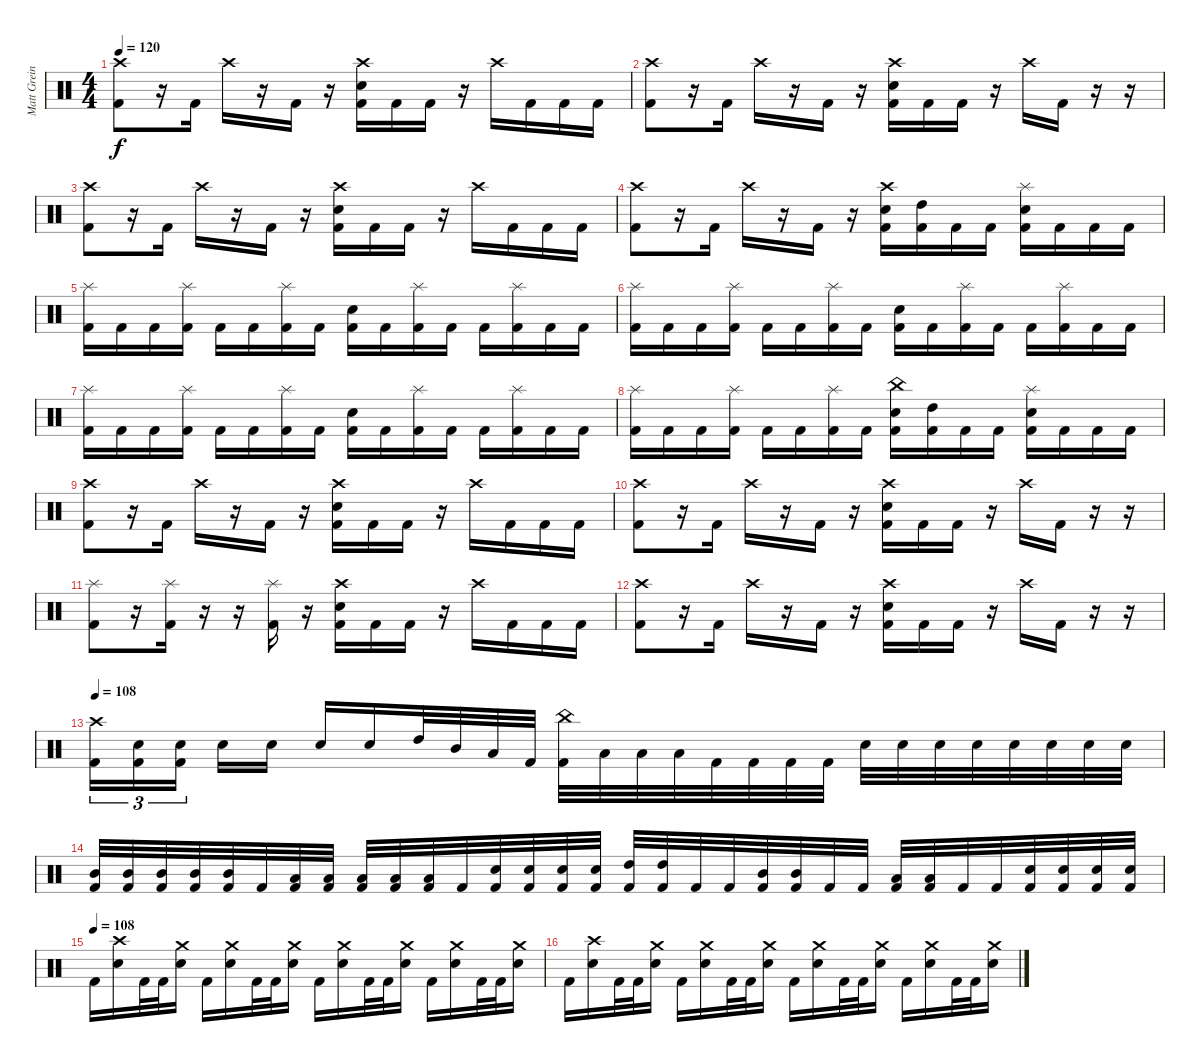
\track ("Matt Greiner" "Matt Grein") {instrument percussion}
\staff {score}
\articulation defaults
\ts (4 4)
\tempo 120
\clef neutral
\ks c
("Crash high (hit)" "Kick (hit) 2").8{dy f} r.16 "Kick (hit) 2".16 "Crash high (hit)".16 r.16 "Kick (hit) 2".16 r.16 ("Crash high (hit)" "Electric Snare (hit)" "Kick (hit) 2").16 "Kick (hit) 2".16 "Kick (hit) 2".16 r.16 "Crash high (hit)".16 "Kick (hit) 2".16 "Kick (hit) 2".16 "Kick (hit) 2".16 |
("Crash high (hit)" "Kick (hit) 2").8 r.16 "Kick (hit) 2".16 "Crash high (hit)".16 r.16 "Kick (hit) 2".16 r.16 ("Crash high (hit)" "Electric Snare (hit)" "Kick (hit) 2").16 "Kick (hit) 2".16 "Kick (hit) 2".16 r.16 "Crash high (hit)".16 "Kick (hit) 2".16 r.16 r.16 |
("Crash high (hit)" "Kick (hit) 2").8 r.16 "Kick (hit) 2".16 "Crash high (hit)".16 r.16 "Kick (hit) 2".16 r.16 ("Crash high (hit)" "Electric Snare (hit)" "Kick (hit) 2").16 "Kick (hit) 2".16 "Kick (hit) 2".16 r.16 "Crash high (hit)".16 "Kick (hit) 2".16 "Kick (hit) 2".16 "Kick (hit) 2".16 |
("Crash high (hit)" "Kick (hit) 2").8 r.16 "Kick (hit) 2".16 "Crash high (hit)".16 r.16 "Kick (hit) 2".16 r.16 ("Crash high (hit)" "Electric Snare (hit)" "Kick (hit) 2").16 ("High Tom (hit)" "Kick (hit) 2").16 "Kick (hit) 2".16 "Kick (hit) 2".16 ("Splash (hit)" "Electric Snare (hit)" "Kick (hit) 2").16 "Kick (hit) 2".16 "Kick (hit) 2".16 "Kick (hit) 2".16 |
("Splash (hit)" "Kick (hit) 2").16 "Kick (hit) 2".16 "Kick (hit) 2".16 ("Splash (hit)" "Kick (hit) 2").16 "Kick (hit) 2".16 "Kick (hit) 2".16 ("Splash (hit)" "Kick (hit) 2").16 "Kick (hit) 2".16 ("Electric Snare (hit)" "Kick (hit) 2").16 "Kick (hit) 2".16 ("Splash (hit)" "Kick (hit) 2").16 "Kick (hit) 2".16 "Kick (hit) 2".16 ("Splash (hit)" "Kick (hit) 2").16 "Kick (hit) 2".16 "Kick (hit) 2".16 |
("Splash (hit)" "Kick (hit) 2").16 "Kick (hit) 2".16 "Kick (hit) 2".16 ("Splash (hit)" "Kick (hit) 2").16 "Kick (hit) 2".16 "Kick (hit) 2".16 ("Splash (hit)" "Kick (hit) 2").16 "Kick (hit) 2".16 ("Electric Snare (hit)" "Kick (hit) 2").16 "Kick (hit) 2".16 ("Splash (hit)" "Kick (hit) 2").16 "Kick (hit) 2".16 "Kick (hit) 2".16 ("Splash (hit)" "Kick (hit) 2").16 "Kick (hit) 2".16 "Kick (hit) 2".16 |
("Splash (hit)" "Kick (hit) 2").16 "Kick (hit) 2".16 "Kick (hit) 2".16 ("Splash (hit)" "Kick (hit) 2").16 "Kick (hit) 2".16 "Kick (hit) 2".16 ("Splash (hit)" "Kick (hit) 2").16 "Kick (hit) 2".16 ("Electric Snare (hit)" "Kick (hit) 2").16 "Kick (hit) 2".16 ("Splash (hit)" "Kick (hit) 2").16 "Kick (hit) 2".16 "Kick (hit) 2".16 ("Splash (hit)" "Kick (hit) 2").16 "Kick (hit) 2".16 "Kick (hit) 2".16 |
("Splash (hit)" "Kick (hit) 2").16 "Kick (hit) 2".16 "Kick (hit) 2".16 ("Splash (hit)" "Kick (hit) 2").16 "Kick (hit) 2".16 "Kick (hit) 2".16 ("Splash (hit)" "Kick (hit) 2").16 "Kick (hit) 2".16 ("China (hit)" "Electric Snare (hit)" "Kick (hit) 2").16 ("High Tom (hit)" "Kick (hit) 2").16 "Kick (hit) 2".16 "Kick (hit) 2".16 ("Splash (hit)" "Electric Snare (hit)" "Kick (hit) 2").16 "Kick (hit) 2".16 "Kick (hit) 2".16 "Kick (hit) 2".16 |
("Crash high (hit)" "Kick (hit) 2").8 r.16 "Kick (hit) 2".16 "Crash high (hit)".16 r.16 "Kick (hit) 2".16 r.16 ("Crash high (hit)" "Electric Snare (hit)" "Kick (hit) 2").16 "Kick (hit) 2".16 "Kick (hit) 2".16 r.16 "Crash high (hit)".16 "Kick (hit) 2".16 "Kick (hit) 2".16 "Kick (hit) 2".16 |
("Crash high (hit)" "Kick (hit) 2").8 r.16 "Kick (hit) 2".16 "Crash high (hit)".16 r.16 "Kick (hit) 2".16 r.16 ("Crash high (hit)" "Electric Snare (hit)" "Kick (hit) 2").16 "Kick (hit) 2".16 "Kick (hit) 2".16 r.16 "Crash high (hit)".16 "Kick (hit) 2".16 r.16 r.16 |
("Splash (hit)" "Kick (hit) 2").8 r.16 ("Splash (hit)" "Kick (hit) 2").16 r.16 r.16 ("Splash (hit)" "Kick (hit) 2").16 r.16 ("Crash high (hit)" "Electric Snare (hit)" "Kick (hit) 2").16 "Kick (hit) 2".16 "Kick (hit) 2".16 r.16 "Crash high (hit)".16 "Kick (hit) 2".16 "Kick (hit) 2".16 "Kick (hit) 2".16 |
("Crash high (hit)" "Kick (hit) 2").8 r.16 "Kick (hit) 2".16 "Crash high (hit)".16 r.16 "Kick (hit) 2".16 r.16 ("Crash high (hit)" "Electric Snare (hit)" "Kick (hit) 2").16 "Kick (hit) 2".16 "Kick (hit) 2".16 r.16 "Crash high (hit)".16 "Kick (hit) 2".16 r.16 r.16 |
\tempo 108
("Crash high (hit)" "Kick (hit) 2").16{tu (3 2)} ("Electric Snare (hit)" "Kick (hit) 2").16{tu (3 2)} ("Electric Snare (hit)" "Kick (hit) 2").16{tu (3 2) beam splitsecondary} "Electric Snare (hit)".16 "Electric Snare (hit)".16 "Electric Snare (hit)".16 "Electric Snare (hit)".16 "High Tom (hit)".32 "Mid Tom (hit)".32 "Low Tom (hit)".32 "Kick (hit) 2".32 ("China (hit)" "Kick (hit) 2").32 "Low Tom (hit)".32 "Low Tom (hit)".32 "Low Tom (hit)".32 "Kick (hit) 2".32 "Kick (hit) 2".32 "Kick (hit) 2".32 "Kick (hit) 2".32 "Electric Snare (hit)".32 "Electric Snare (hit)".32 "Electric Snare (hit)".32 "Electric Snare (hit)".32 "Electric Snare (hit)".32 "Electric Snare (hit)".32 "Electric Snare (hit)".32 "Electric Snare (hit)".32 |
("Mid Tom (hit)" "Kick (hit) 2").32 ("Mid Tom (hit)" "Kick (hit) 2").32 ("Mid Tom (hit)" "Kick (hit) 2").32 ("Mid Tom (hit)" "Kick (hit) 2").32 ("Mid Tom (hit)" "Kick (hit) 2").32 "Kick (hit) 2".32 ("Low Tom (hit)" "Kick (hit) 2").32 ("Low Tom (hit)" "Kick (hit) 2").32 ("Low Tom (hit)" "Kick (hit) 2").32 ("Low Tom (hit)" "Kick (hit) 2").32 ("Low Tom (hit)" "Kick (hit) 2").32 "Kick (hit) 2".32 ("Electric Snare (hit)" "Kick (hit) 2").32 ("Electric Snare (hit)" "Kick (hit) 2").32 ("Electric Snare (hit)" "Kick (hit) 2").32 ("Electric Snare (hit)" "Kick (hit) 2").32 ("High Tom (hit)" "Kick (hit) 2").32 ("High Tom (hit)" "Kick (hit) 2").32 "Kick (hit) 2".32 "Kick (hit) 2".32 ("Mid Tom (hit)" "Kick (hit) 2").32 ("Mid Tom (hit)" "Kick (hit) 2").32 "Kick (hit) 2".32 "Kick (hit) 2".32 ("Low Tom (hit)" "Kick (hit) 2").32 ("Low Tom (hit)" "Kick (hit) 2").32 "Kick (hit) 2".32 "Kick (hit) 2".32 ("Electric Snare (hit)" "Kick (hit) 2").32 ("Electric Snare (hit)" "Kick (hit) 2").32 ("Electric Snare (hit)" "Kick (hit) 2").32 ("Electric Snare (hit)" "Kick (hit) 2").32 |
\tempo (108)
"Kick (hit) 2".16 ("Crash high (hit)" "Electric Snare (hit)").16 "Kick (hit) 2".32 "Kick (hit) 2".32 ("Crash medium (hit)" "Electric Snare (hit)").16 "Kick (hit) 2".16 ("Crash medium (hit)" "Electric Snare (hit)").16 "Kick (hit) 2".32 "Kick (hit) 2".32 ("Crash medium (hit)" "Electric Snare (hit)").16 "Kick (hit) 2".16 ("Crash medium (hit)" "Electric Snare (hit)").16 "Kick (hit) 2".32 "Kick (hit) 2".32 ("Crash medium (hit)" "Electric Snare (hit)").16 "Kick (hit) 2".16 ("Crash medium (hit)" "Electric Snare (hit)").16 "Kick (hit) 2".32 "Kick (hit) 2".32 ("Crash medium (hit)" "Electric Snare (hit)").16 |
"Kick (hit) 2".16 ("Crash high (hit)" "Electric Snare (hit)").16 "Kick (hit) 2".32 "Kick (hit) 2".32 ("Crash medium (hit)" "Electric Snare (hit)").16 "Kick (hit) 2".16 ("Crash medium (hit)" "Electric Snare (hit)").16 "Kick (hit) 2".32 "Kick (hit) 2".32 ("Crash medium (hit)" "Electric Snare (hit)").16 "Kick (hit) 2".16 ("Crash medium (hit)" "Electric Snare (hit)").16 "Kick (hit) 2".32 "Kick (hit) 2".32 ("Crash medium (hit)" "Electric Snare (hit)").16 "Kick (hit) 2".16 ("Crash medium (hit)" "Electric Snare (hit)").16 "Kick (hit) 2".32 "Kick (hit) 2".32 ("Crash medium (hit)" "Electric Snare (hit)").16
